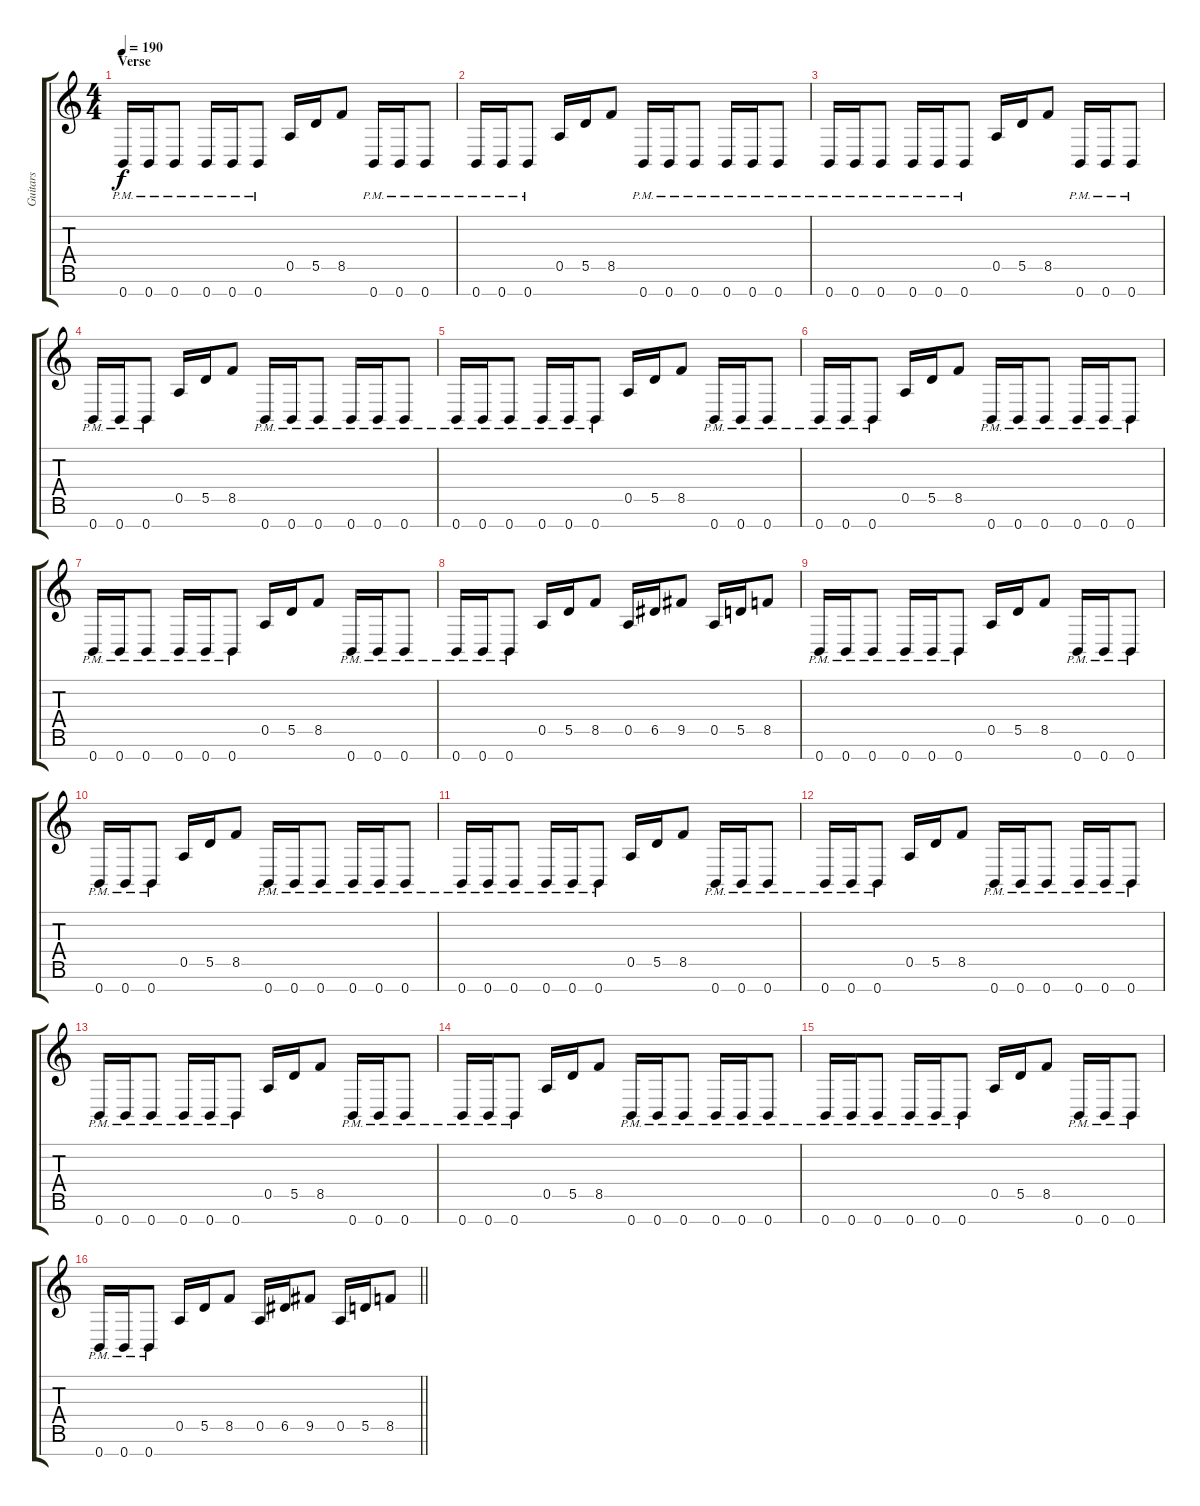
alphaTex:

\track ("Guitars" "Guitars") {instrument distortionguitar}
\staff {score tabs}
\tuning (E4 B3 G3 D3 A2 E2 B1) {hide}
\ts (4 4)
\section ("" "Verse")
\tempo 190
\clef g2
\ks c
0.7{pm}.16{dy f} 0.7{pm}.16 0.7{pm}.8 0.7{pm}.16 0.7{pm}.16 0.7{pm}.8 0.5.16 5.5.16 8.5.8 0.7{pm}.16 0.7{pm}.16 0.7{pm}.8 |
0.7{pm}.16 0.7{pm}.16 0.7{pm}.8 0.5.16 5.5.16 8.5.8 0.7{pm}.16 0.7{pm}.16 0.7{pm}.8 0.7{pm}.16 0.7{pm}.16 0.7{pm}.8 |
0.7{pm}.16 0.7{pm}.16 0.7{pm}.8 0.7{pm}.16 0.7{pm}.16 0.7{pm}.8 0.5.16 5.5.16 8.5.8 0.7{pm}.16 0.7{pm}.16 0.7{pm}.8 |
0.7{pm}.16 0.7{pm}.16 0.7{pm}.8 0.5.16 5.5.16 8.5.8 0.7{pm}.16 0.7{pm}.16 0.7{pm}.8 0.7{pm}.16 0.7{pm}.16 0.7{pm}.8 |
0.7{pm}.16 0.7{pm}.16 0.7{pm}.8 0.7{pm}.16 0.7{pm}.16 0.7{pm}.8 0.5.16 5.5.16 8.5.8 0.7{pm}.16 0.7{pm}.16 0.7{pm}.8 |
0.7{pm}.16 0.7{pm}.16 0.7{pm}.8 0.5.16 5.5.16 8.5.8 0.7{pm}.16 0.7{pm}.16 0.7{pm}.8 0.7{pm}.16 0.7{pm}.16 0.7{pm}.8 |
0.7{pm}.16 0.7{pm}.16 0.7{pm}.8 0.7{pm}.16 0.7{pm}.16 0.7{pm}.8 0.5.16 5.5.16 8.5.8 0.7{pm}.16 0.7{pm}.16 0.7{pm}.8 |
0.7{pm}.16 0.7{pm}.16 0.7{pm}.8 0.5.16 5.5.16 8.5.8 0.5.16 6.5.16 9.5.8 0.5.16 5.5.16 8.5.8 |
0.7{pm}.16 0.7{pm}.16 0.7{pm}.8 0.7{pm}.16 0.7{pm}.16 0.7{pm}.8 0.5.16 5.5.16 8.5.8 0.7{pm}.16 0.7{pm}.16 0.7{pm}.8 |
0.7{pm}.16 0.7{pm}.16 0.7{pm}.8 0.5.16 5.5.16 8.5.8 0.7{pm}.16 0.7{pm}.16 0.7{pm}.8 0.7{pm}.16 0.7{pm}.16 0.7{pm}.8 |
0.7{pm}.16 0.7{pm}.16 0.7{pm}.8 0.7{pm}.16 0.7{pm}.16 0.7{pm}.8 0.5.16 5.5.16 8.5.8 0.7{pm}.16 0.7{pm}.16 0.7{pm}.8 |
0.7{pm}.16 0.7{pm}.16 0.7{pm}.8 0.5.16 5.5.16 8.5.8 0.7{pm}.16 0.7{pm}.16 0.7{pm}.8 0.7{pm}.16 0.7{pm}.16 0.7{pm}.8 |
0.7{pm}.16 0.7{pm}.16 0.7{pm}.8 0.7{pm}.16 0.7{pm}.16 0.7{pm}.8 0.5.16 5.5.16 8.5.8 0.7{pm}.16 0.7{pm}.16 0.7{pm}.8 |
0.7{pm}.16 0.7{pm}.16 0.7{pm}.8 0.5.16 5.5.16 8.5.8 0.7{pm}.16 0.7{pm}.16 0.7{pm}.8 0.7{pm}.16 0.7{pm}.16 0.7{pm}.8 |
0.7{pm}.16 0.7{pm}.16 0.7{pm}.8 0.7{pm}.16 0.7{pm}.16 0.7{pm}.8 0.5.16 5.5.16 8.5.8 0.7{pm}.16 0.7{pm}.16 0.7{pm}.8 |
\barLineRight lightlight
0.7{pm}.16 0.7{pm}.16 0.7{pm}.8 0.5.16 5.5.16 8.5.8 0.5.16 6.5.16 9.5.8 0.5.16 5.5.16 8.5.8
